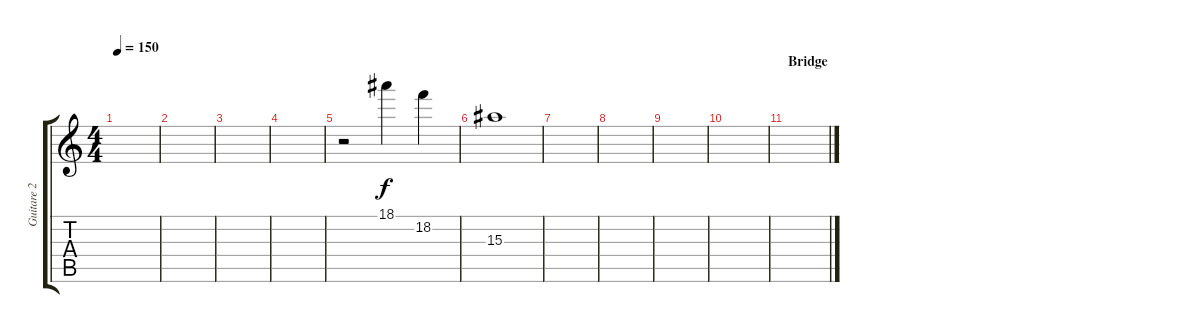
\track ("Guitare 2" "Guitare 2") {instrument overdrivenguitar}
\staff {score tabs}
\tuning (E4 B3 G3 D3 A2 E2) {hide}
\ts (4 4)
\tempo 150
\clef g2
\ks c
|
|
|
|
r.2 18.1.4 18.2.4 |
15.3.1 |
|
|
|
|
\section ("" "Bridge")
